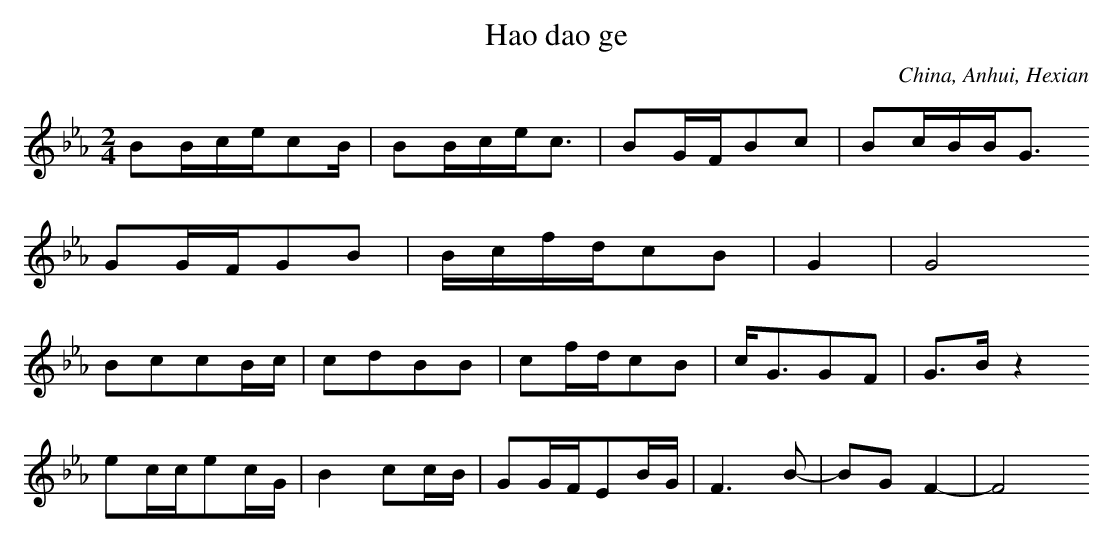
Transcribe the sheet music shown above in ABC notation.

X:1
T: Hao dao ge
O: China, Anhui, Hexian
M: 2/4
L: 1/16
K: Eb
B2Bcec2B | B2Bcec3 | B2GFB2c2 | B2cBBG3
G2GFG2B2 | Bcfdc2B2 | G4 | G8
B2c2c2Bc | c2d2B2B2 | c2fdc2B2 | cG3G2F2 | G3Bz4
e2cce2cG | B4c2cB | G2GFE2BG | F6B2- | B2G2F4- | F8
